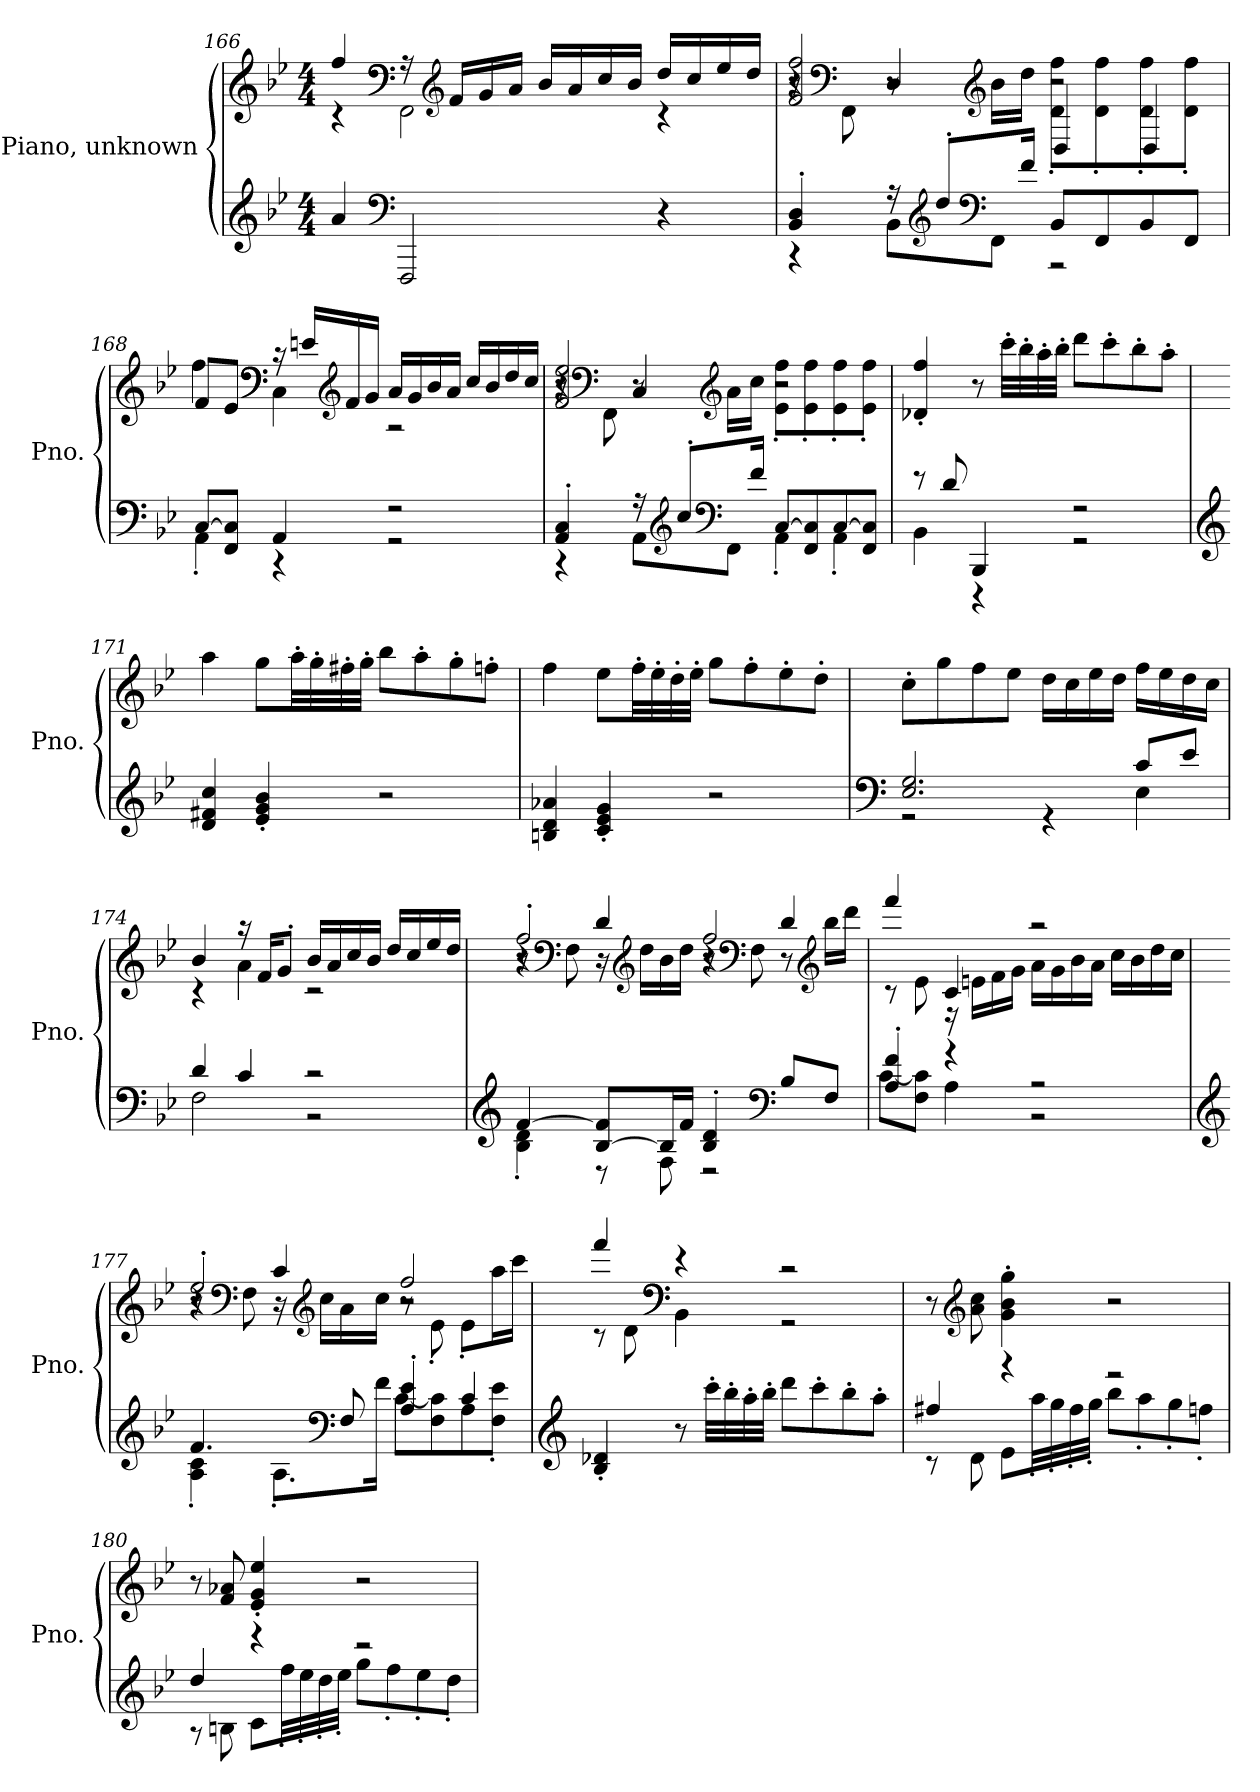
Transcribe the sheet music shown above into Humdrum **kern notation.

**kern	**kern
*part1	*part1
*staff2	*staff1
*I"Piano, unknown	*
*I'Pno.	*
!!LO:LB:g=z
*clefG2	*clefG2
*k[b-e-]	*k[b-e-]
*M4/4	*M4/4
=166	=166
*	*^
4a/	4ff/	4r
*clefF4	*clefF4	*
2FFF/	16r	2FF\
*	*clefG2	*
.	16f/LL	.
.	16g/	.
.	16a/JJ	.
.	16b-/LL	.
.	16a/	.
.	16cc/	.
.	16b-/JJ	.
4r	16dd/LL	4r
.	16cc/	.
.	16ee-/	.
.	16dd/JJ	.
=167	=167	=167
*^	*	*^
4BB-/' 4D/'	4r	2f/ 2ff/	8r	4r
*	*	*clefF4	*	*
.	.	.	8FF\	.
16r	8BB-\L	.	8r	4D/
*clefG2	*	*	*	*
8dd'/L	.	.	.	.
*clefF4	*	*clefG2	*	*
.	8FF\J	.	16b-\LL	.
16f/Jk	.	.	16dd\JJ	.
8BB-/L	2r	2r	8d\' 8ff\'L	4D/
8FF/	.	.	8d\' 8ff\'	.
8BB-/	.	.	8d\' 8ff\'	4D/
8FF/J	.	.	8d\' 8ff\'J	.
*	*	*	*v	*v
!!LO:LB:g=z
=168	=168	=168	=168
[8C/L	4AA'\	8f/L	4ff\
8FF/ 8C/]J	.	8e-/J	.
*	*	*clefF4	*
4AA/	4r	16r	4C\
.	.	16en/LL	.
*	*	*clefG2	*
.	.	16f/	.
.	.	16g/JJ	.
2r	2r	16a/LL	2r
.	.	16g/	.
.	.	16b-/	.
.	.	16a/JJ	.
.	.	16cc/LL	.
.	.	16b-/	.
.	.	16dd/	.
.	.	16cc/JJ	.
=169	=169	=169	=169
*	*	*	*^
4AA/' 4C/'	4r	2f/ 2ee-/	8r	4r
*	*	*clefF4	*	*
.	.	.	8FF\	.
16r	8AA\L	.	8r	4C/
*clefG2	*	*	*	*
8cc'/L	.	.	.	.
*clefF4	*	*clefG2	*	*
.	8FF\J	.	16a\LL	.
16f/Jk	.	.	16cc\JJ	.
[8C/L	4AA'\	2r	8e-\' 8ff\'L	2r
8FF/ 8C/]	.	.	8e-\' 8ff\'	.
[8C/	4AA'\	.	8e-\' 8ff\'	.
8FF/ 8C/]J	.	.	8e-\' 8ff\'J	.
*	*	*v	*v	*v
!!LO:LB:g=z
=170	=170	=170
8r	4BB-\	4d-X/' 4ff/'
8d/	.	.
4BBB-/	4r	8r
.	.	32ccc'\LLL
.	.	32bb-'\
.	.	32aa'\
.	.	32bb-'\JJJ
2r	2r	8ddd\L
.	.	8ccc'\
.	.	8bb-'\
.	.	8aa'\J
*v	*v	*
=171	=171
*clefG2	*
4d/ 4f#X/ 4cc/	4aa\
4e-/' 4g/' 4b-/'	8gg\L
.	32aa'\LL
.	32gg'\
.	32ff#X'\
.	32gg'\JJJ
2r	8bb-\L
.	8aa'\
.	8gg'\
.	8ffn'\J
=172	=172
4Bn/ 4d/ 4a-X/	4ff\
4c/' 4e-/' 4g/'	8ee-\L
.	32ff'\LL
.	32ee-'\
.	32dd'\
.	32ee-'\JJJ
2r	8gg\L
.	8ff'\
.	8ee-'\
.	8dd'\J
!!LO:LB:g=z
=173	=173
*clefF4	*
*^	*
2.E-/ 2.G/	2r	8cc'\L
.	.	8gg\
.	.	8ff\
.	.	8ee-\J
.	4r	16dd\LL
.	.	16cc\
.	.	16ee-\
.	.	16dd\JJ
8c/L	4E-\	16ff\LL
.	.	16ee-\
8e-/J	.	16dd\
.	.	16cc\JJ
=174	=174	=174
*	*	*^
4d/	2F\	4b-/	4r
4c/	.	16r	4a\
.	.	16f/KL	.
.	.	8g'/J	.
2r	2r	16b-/LL	2r
.	.	16a/	.
.	.	16cc/	.
.	.	16b-/JJ	.
.	.	16dd/LL	.
.	.	16cc/	.
.	.	16ee-/	.
.	.	16dd/JJ	.
*	*	*v	*v
!!LO:PB:g=z
=175	=175	=175
*clefG2	*	*
*	*	*^
*	*	*	*^
[4f/	4B-\' 4d\'	2ff'/	8r	4r
*	*	*clefF4	*	*
.	.	.	8F\	.
[8B-/ 8f/]L	8r	.	16r	4d/
*	*	*clefG2	*	*
.	.	.	16dd\LL	.
16B-/L]	8F\	.	16b-\	.
16f/JJ	.	.	16dd\JJ	.
4B-/' 4d/'	2r	2ff/	8r	4r
*	*	*clefF4	*	*
.	.	.	8F\	.
*clefF4	*	*	*	*
8B-/L	.	.	8r	4d/
*	*	*clefG2	*	*
8F/J	.	.	16bb-\LL	.
.	.	.	16ddd\JJ	.
*	*	*	*v	*v
=176	=176	=176	=176
4A/' 4f/'	[8c\L	4fff/	8r
.	8F\ 8c\]J	.	8e-\
4r	4A\	4c/	16r
.	.	.	16en\LL
.	.	.	16f\
.	.	.	16g\JJ
2r	2r	2r	16a\LL
.	.	.	16g\
.	.	.	16b-\
.	.	.	16a\JJ
.	.	.	16cc\LL
.	.	.	16b-\
.	.	.	16dd\
.	.	.	16cc\JJ
*	*	*v	*v
!!LO:LB:g=z
=177	=177	=177
*clefG2	*	*
*	*	*^
*	*	*	*^
4.f/	4A\' 4c\'	2ee-'/	8r	4r
*	*	*clefF4	*	*
.	.	.	8F\	.
.	8.A'\L	.	16r	4c/
*	*	*clefG2	*	*
.	.	.	16cc\LL	.
*clefF4	*	*	*	*
8F/	.	.	16a\	.
.	16f\Jk	.	16cc\JJ	.
4A/' 4e-/'	[8c\L	2ff/	8r	2r
.	8F\ 8c\]	.	8e-'\	.
4c/	8A\	.	8e-'\L	.
.	8F\' 8e-\'J	.	16aa\L	.
.	.	.	16ccc\JJ	.
*v	*v	*	*	*
*	*v	*v	*v
=178	=178
*clefG2	*
*	*^
4B-/' 4d-X/'	4fff/	8r
.	.	8d\
*	*clefF4	*
8r	4r	4BB-\
32ccc'\LLL	.	.
32bb-'\	.	.
32aa'\	.	.
32bb-'\JJJ	.	.
8ddd\L	2r	2r
8ccc'\	.	.
8bb-'\	.	.
8aa'\J	.	.
*	*v	*v
!!LO:LB:g=z
=179	=179
*^	*
4ff#X/	8r	8r
*	*	*clefG2
.	8d\	8a\ 8cc\
4r	8e-\L	4g\' 4b-\' 4gg\'
.	32aa'\LL	.
.	32gg'\	.
.	32ff#'\	.
.	32gg'\JJJ	.
2r	8bb-\L	2r
.	8aa'\	.
.	8gg'\	.
.	8ffn'\J	.
=180	=180	=180
4dd/	8r	8r
.	8Bn\	8f/ 8a-X/
4r	8c\L	4e-/' 4g/' 4ee-/'
.	32ff'\LL	.
.	32ee-'\	.
.	32dd'\	.
.	32ee-'\JJJ	.
2r	8gg\L	2r
.	8ff'\	.
.	8ee-'\	.
.	8dd'\J	.
*v	*v	*
=	=
*-	*-
